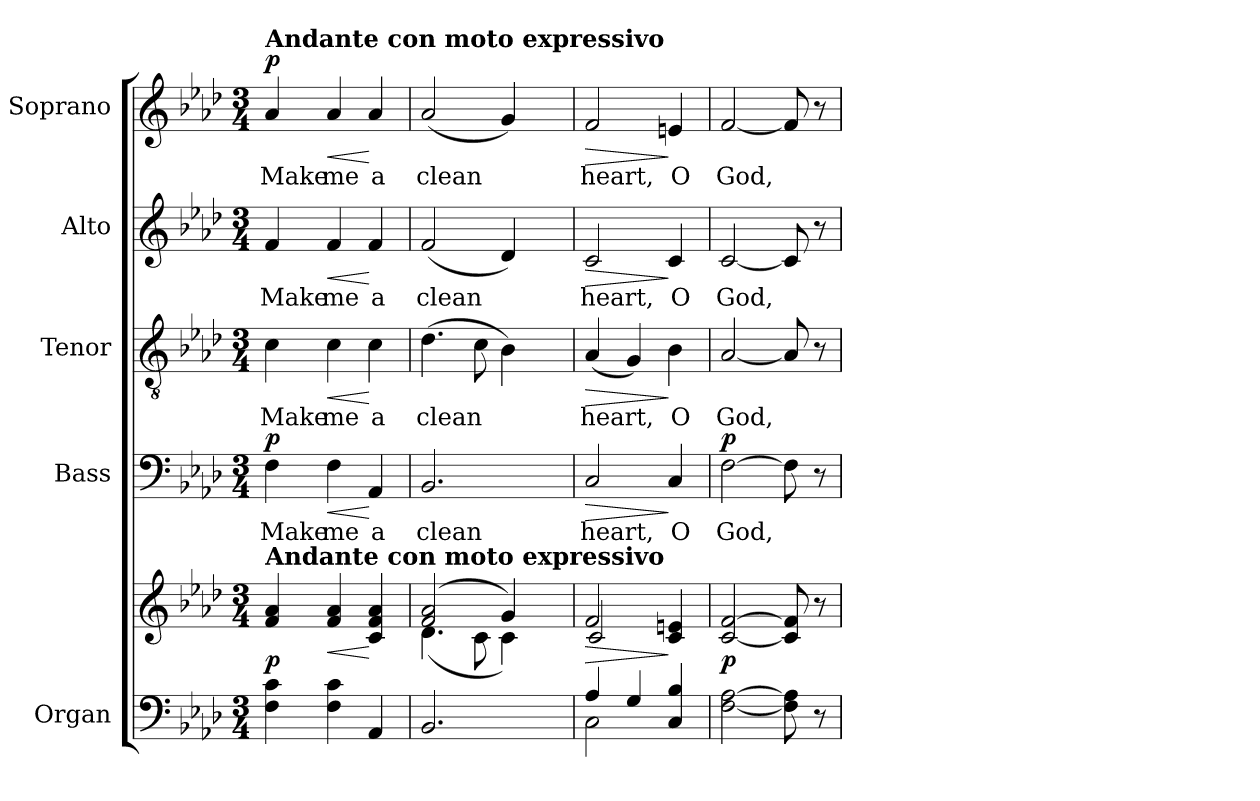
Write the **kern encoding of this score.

**kern	**kern	**dynam	**kern	**text	**dynam	**kern	**text	**dynam	**kern	**text	**dynam	**kern	**text	**dynam
*part5	*part5	*part5	*part4	*part4	*part4	*part3	*part3	*part3	*part2	*part2	*part2	*part1	*part1	*part1
*staff6	*staff5	*staff5/6	*staff4	*staff4	*staff4	*staff3	*staff3	*staff3	*staff2	*staff2	*staff2	*staff1	*staff1	*staff1
*I"Organ	*	*	*I"Bass	*	*	*I"Tenor	*	*	*I"Alto	*	*	*I"Soprano	*	*
*I'Org.	*	*	*I'B.	*	*	*I'T.	*	*	*I'A.	*	*	*I'S.	*	*
!!LO:PB:g=z
*clefF4	*clefG2	*	*clefF4	*	*	*clefGv2	*	*	*clefG2	*	*	*clefG2	*	*
*	*	*	*	*	*	*ITrd7c12	*	*	*	*	*	*	*	*
*k[b-e-a-d-]	*k[b-e-a-d-]	*	*k[b-e-a-d-]	*	*	*k[b-e-a-d-]	*	*	*k[b-e-a-d-]	*	*	*k[b-e-a-d-]	*	*
*A-:	*A-:	*	*A-:	*	*	*A-:	*	*	*A-:	*	*	*A-:	*	*
*M3/4	*M3/4	*	*M3/4	*	*	*M3/4	*	*	*M3/4	*	*	*M3/4	*	*
*MM80	*MM80	*	*MM80	*	*	*MM80	*	*	*MM80	*	*	*MM80	*	*
=1	=1	=1	=1	=1	=1	=1	=1	=1	=1	=1	=1	=1	=1	=1
!	!	!	!	!LO:LY:b:color=#000000	!	!	!	!	!	!	!	!	!	!
!	!	!	!	!	!	!	!LO:LY:b:color=#000000	!	!	!	!	!	!	!
!	!	!	!	!	!	!	!	!	!	!LO:LY:b:color=#000000	!	!	!	!
!	!	!	!	!	!	!	!	!	!	!	!	!LO:TX:a:B:t=Andante con moto expressivo	!	!
!	!LO:TX:a:B:t=Andante con moto expressivo	!	!	!	!	!	!	!	!	!	!	!	!	!
!	!	!	!	!	!	!	!	!	!	!	!	!	!LO:LY:b:color=#000000	!
4Fi\ 4ci	4fi/ 4a-i	p	4Fi\	Make	p	4Ci\	Make	.	4fi/	Make	.	4a-i/	Make	p
!	!	!LO:HP:b	!	!	!	!	!	!	!	!	!	!	!	!
!	!	!	!	!LO:LY:b:color=#000000	!LO:HP:b	!	!	!	!	!	!	!	!	!
!	!	!	!	!	!	!	!LO:LY:b:color=#000000	!LO:HP:b	!	!	!	!	!	!
!	!	!	!	!	!	!	!	!	!	!LO:LY:b:color=#000000	!LO:HP:b	!	!	!
!	!	!	!	!	!	!	!	!	!	!	!	!	!LO:LY:b:color=#000000	!LO:HP:b
4Fi\ 4ci	4fi/ 4a-i	<	4Fi\	me	<	4Ci\	me	<	4fi/	me	<	4a-i/	me	<
!	!	!	!	!LO:LY:b:color=#000000	!	!	!	!	!	!	!	!	!	!
!	!	!	!	!	!	!	!LO:LY:b:color=#000000	!	!	!	!	!	!	!
!	!	!	!	!	!	!	!	!	!	!LO:LY:b:color=#000000	!	!	!	!
!	!	!	!	!	!	!	!	!	!	!	!	!	!LO:LY:b:color=#000000	!
4AA-i/	4ci/ 4fi 4a-i	[	4AA-i/	a	[	4Ci\	a	[	4fi/	a	[	4a-i/	a	[
=2	=2	=2	=2	=2	=2	=2	=2	=2	=2	=2	=2	=2	=2	=2
*	*^	*	*	*	*	*	*	*	*	*	*	*	*	*
!	!	!	!	!	!LO:LY:b:color=#000000	!	!	!	!	!	!	!	!	!	!
!	!	!	!	!	!	!	!	!LO:LY:b:color=#000000	!	!	!	!	!	!	!
!	!	!	!	!	!	!	!	!	!	!	!LO:LY:b:color=#000000	!	!	!	!
!	!	!	!	!	!	!	!	!	!	!	!	!	!	!LO:LY:b:color=#000000	!
*	*	*^	*	*	*	*	*	*	*	*	*	*	*^	*	*
2.BB-i/	(2fi/ 2a-i	(4.d-i\	2ryy	.	2.BB-i/	clean	.	(4.D-i\	clean	.	(2fi/	clean	.	(2a-i/	2ryy	clean	.
.	.	8ci\	.	.	.	.	.	8Ci\	.	.	.	.	.	.	.	.	.
.	4gi/)	4ci\)	8ryy	.	.	.	.	4BB-i\)	.	.	4d-i/)	.	.	4gi/)	8ryy	.	.
.	.	.	16ryy	.	.	.	.	.	.	.	.	.	.	.	16ryy	.	.
.	.	.	32ryy	.	.	.	.	.	.	.	.	.	.	.	32ryy	.	.
.	.	.	64ryy	.	.	.	.	.	.	.	.	.	.	.	64ryy	.	.
.	.	.	128...ryy	.	.	.	.	.	.	.	.	.	.	.	128...ryy	.	.
*	*MM80	*	*	*	*	*	*	*	*	*	*	*	*	*MM80	*	*	*
.	.	.	1024ryy	.	.	.	.	.	.	.	.	.	.	.	1024ryy	.	.
=3	=3	=3	=3	=3	=3	=3	=3	=3	=3	=3	=3	=3	=3	=3	=3	=3	=3
*^	*	*	*	*	*	*	*	*	*	*	*	*	*	*	*	*	*
!	!	!	!	!	!LO:HP:b	!	!	!	!	!	!	!	!	!	!	!	!	!
*	*	*	*v	*v	*	*	*	*	*	*	*	*	*	*	*v	*v	*	*
*	*	*	*^	*	*	*	*	*	*	*	*	*	*	*^	*	*
!	!	!	!	!	!	!	!LO:LY:b:color=#000000	!LO:HP:b	!	!	!	!	!	!	!	!	!	!
*	*	*	*v	*v	*	*	*	*	*	*	*	*	*	*	*v	*v	*	*
*	*	*	*^	*	*	*	*	*	*	*	*	*	*	*^	*	*
!	!	!	!	!	!	!	!	!	!	!LO:LY:b:color=#000000	!LO:HP:b	!	!	!	!	!	!	!
*	*	*	*v	*v	*	*	*	*	*	*	*	*	*	*	*v	*v	*	*
*	*	*	*^	*	*	*	*	*	*	*	*	*	*	*^	*	*
!	!	!	!	!	!	!	!	!	!	!	!	!	!LO:LY:b:color=#000000	!LO:HP:b	!	!	!	!
*	*	*	*v	*v	*	*	*	*	*	*	*	*	*	*	*v	*v	*	*
*	*	*	*^	*	*	*	*	*	*	*	*	*	*	*^	*	*
!	!	!	!	!	!	!	!	!	!	!	!	!	!	!	!	!	!LO:LY:b:color=#000000	!LO:HP:b
*	*	*	*v	*v	*	*	*	*	*	*	*	*	*	*	*v	*v	*	*
4A-i/	2Ci\	2fi/	2ci/	>	2Ci/	heart,	>	(4AA-i/	heart,	>	2ci/	heart,	>	2fi/	heart,	>
4Gi/	.	.	.	.	.	.	.	4GGi/)	.	.	.	.	.	.	.	.
!	!	!	!	!	!	!LO:LY:b:color=#000000	!	!	!	!	!	!	!	!	!	!
!	!	!	!	!	!	!	!	!	!LO:LY:b:color=#000000	!	!	!	!	!	!	!
!	!	!	!	!	!	!	!	!	!	!	!	!LO:LY:b:color=#000000	!	!	!	!
!	!	!	!	!	!	!	!	!	!	!	!	!	!	!	!LO:LY:b:color=#000000	!
4Ci/ 4B-i	4ryy	4ci/ 4eni	4ryy	]	4Ci/	O	]	4BB-i\	O	]	4ci/	O	]	4eni/	O	]
*v	*v	*	*	*	*	*	*	*	*	*	*	*	*	*	*	*
*	*v	*v	*	*	*	*	*	*	*	*	*	*	*	*	*
=4	=4	=4	=4	=4	=4	=4	=4	=4	=4	=4	=4	=4	=4	=4
*^	*^	*	*	*	*	*	*	*	*	*	*	*	*	*
!	!	!	!	!	!	!LO:LY:b:color=#000000	!	!	!	!	!	!	!	!	!	!
*v	*v	*	*	*	*	*	*	*	*	*	*	*	*	*	*	*
*	*v	*v	*	*	*	*	*	*	*	*	*	*	*	*	*
*^	*^	*	*	*	*	*	*	*	*	*	*	*	*	*
!	!	!	!	!	!	!	!	!	!LO:LY:b:color=#000000	!	!	!	!	!	!	!
*v	*v	*	*	*	*	*	*	*	*	*	*	*	*	*	*	*
*	*v	*v	*	*	*	*	*	*	*	*	*	*	*	*	*
*^	*^	*	*	*	*	*	*	*	*	*	*	*	*	*
!	!	!	!	!	!	!	!	!	!	!	!	!LO:LY:b:color=#000000	!	!	!	!
*v	*v	*	*	*	*	*	*	*	*	*	*	*	*	*	*	*
*	*v	*v	*	*	*	*	*	*	*	*	*	*	*	*	*
*^	*^	*	*	*	*	*	*	*	*	*	*	*	*	*
!	!	!	!	!	!	!	!	!	!	!	!	!	!	!	!LO:LY:b:color=#000000	!
*v	*v	*	*	*	*	*	*	*	*	*	*	*	*	*	*	*
*	*v	*v	*	*	*	*	*	*	*	*	*	*	*	*	*
[<2Fi\ [>2A-i	[<2ci/ [>2fi	p	[>2Fi\	God,	p	[<2AA-i/	God,	.	[<2ci/	God,	.	[<2fi/	God,	.
8Fi\] 8A-i]	8ci/] 8fi]	.	8Fi\]	.	.	8AA-i/]	.	.	8ci/]	.	.	8fi/]	.	.
8r	8r	.	8r	.	.	8r	.	.	8r	.	.	8r	.	.
=	=	=	=	=	=	=	=	=	=	=	=	=	=	=
*-	*-	*-	*-	*-	*-	*-	*-	*-	*-	*-	*-	*-	*-	*-
